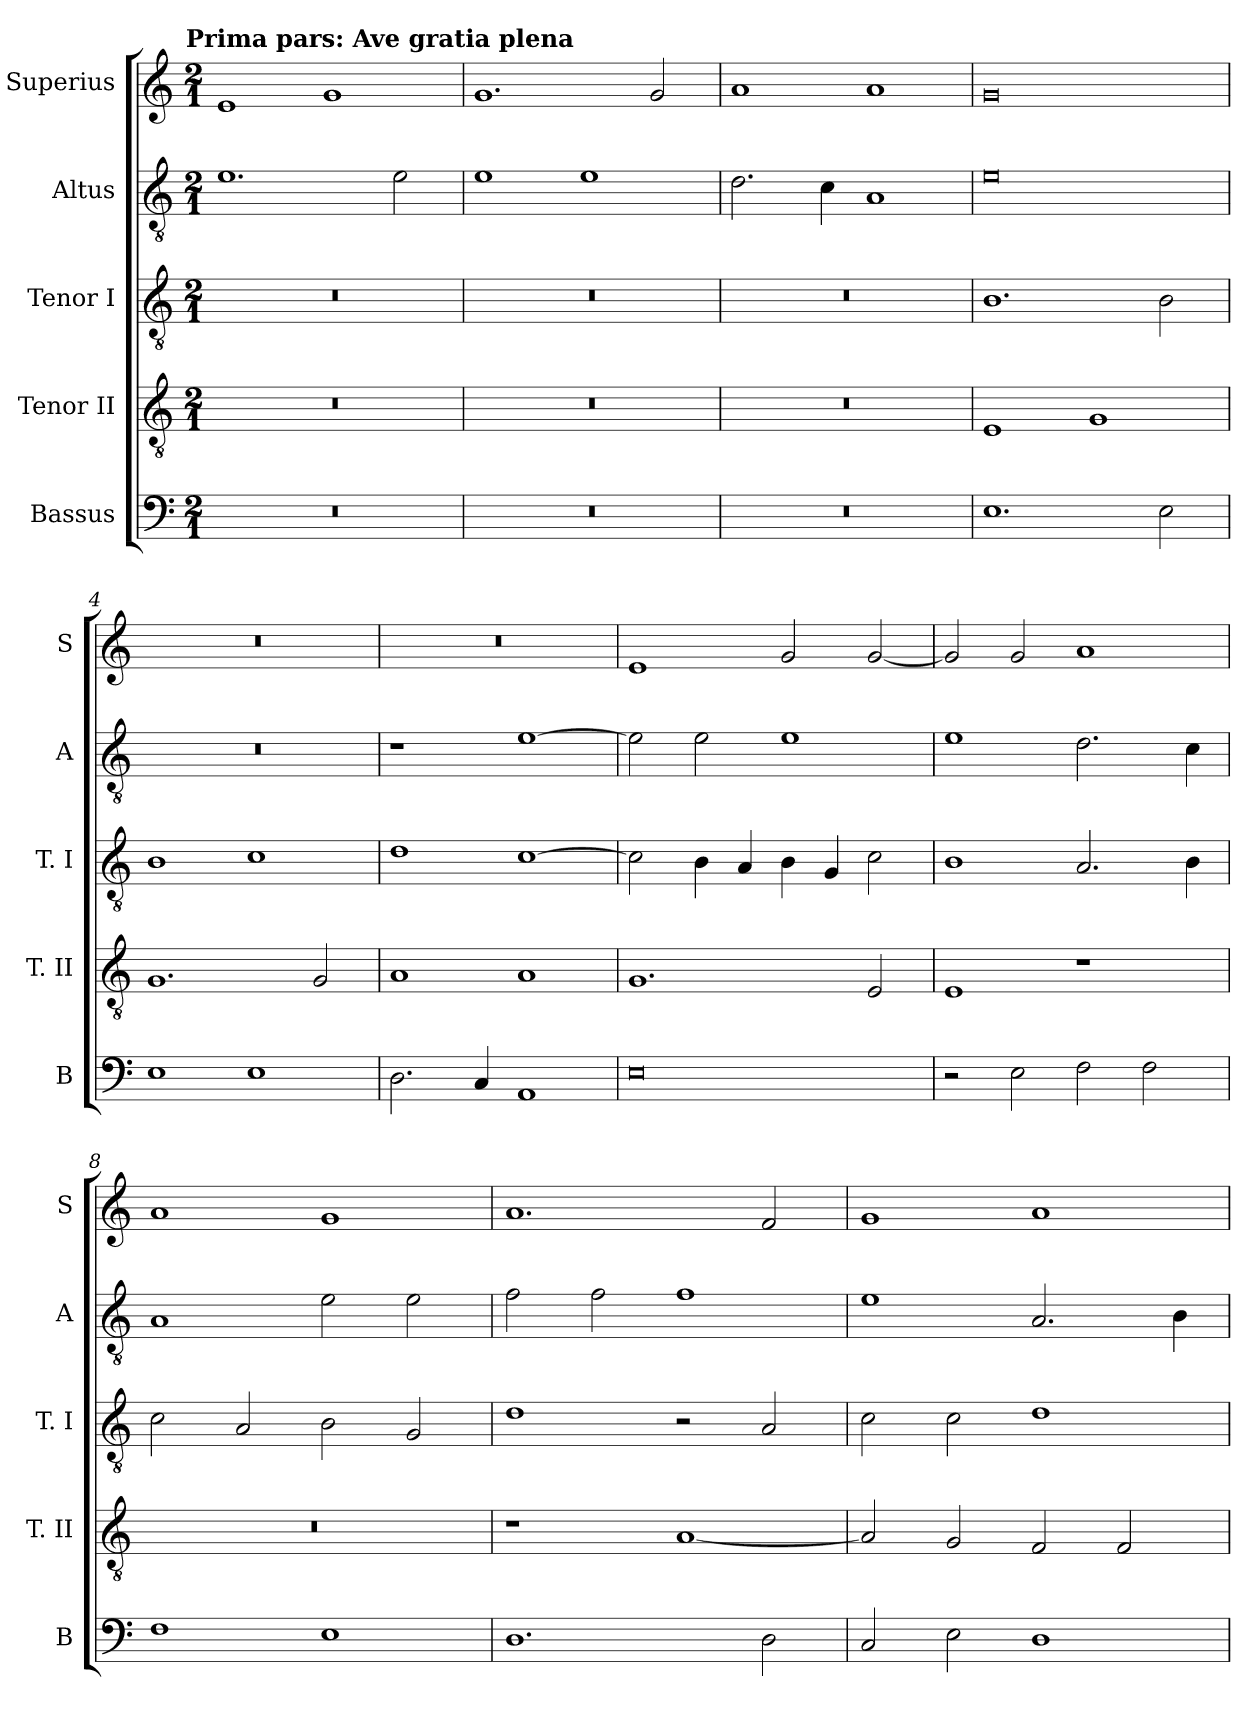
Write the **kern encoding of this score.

**kern	**kern	**kern	**kern	**kern
*part5	*part4	*part3	*part2	*part1
*staff5	*staff4	*staff3	*staff2	*staff1
*I"Bassus	*I"Tenor II	*I"Tenor I	*I"Altus	*I"Superius
*I'B	*I'T. II	*I'T. I	*I'A	*I'S
*clefF4	*clefGv2	*clefGv2	*clefGv2	*clefG2
*k[]	*k[]	*k[]	*k[]	*k[]
*C:	*C:	*C:	*C:	*C:
!!LO:TX:omd:t=Prima pars&colon; Ave gratia plena
*M2/1	*M2/1	*M2/1	*M2/1	*M2/1
=	=	=	=	=
0r	0r	0r	1.e	1e
.	.	.	.	1g
.	.	.	2e	.
=1	=1	=1	=1	=1
0r	0r	0r	1e	1.g
.	.	.	1e	.
.	.	.	.	2g
=2	=2	=2	=2	=2
0r	0r	0r	2.d	1a
.	.	.	4c	.
.	.	.	1A	1a
=3	=3	=3	=3	=3
1.E	1E	1.B	0e	0g
.	1G	.	.	.
2E	.	2B	.	.
=4	=4	=4	=4	=4
1E	1.G	1B	0r	0r
1E	.	1c	.	.
.	2G	.	.	.
=5	=5	=5	=5	=5
2.D	1A	1d	1r	0r
4C	.	.	.	.
1AA	1A	[1c	[1e	.
=6	=6	=6	=6	=6
0E	1.G	2c]	2e]	1e
.	.	4B	2e	.
.	.	4A	.	.
.	.	4B	1e	2g
.	.	4G	.	.
.	2E	2c	.	[2g
=7	=7	=7	=7	=7
2r	1E	1B	1e	2g]
2E	.	.	.	2g
2F	1r	2.A	2.d	1a
2F	.	.	.	.
.	.	4B	4c	.
=8	=8	=8	=8	=8
1F	0r	2c	1A	1a
.	.	2A	.	.
1E	.	2B	2e	1g
.	.	2G	2e	.
=9	=9	=9	=9	=9
1.D	1r	1d	2f	1.a
.	.	.	2f	.
.	[1A	2r	1f	.
2D	.	2A	.	2f
=10	=10	=10	=10	=10
2C	2A]	2c	1e	1g
2E	2G	2c	.	.
1D	2F	1d	2.A	1a
.	2F	.	.	.
.	.	.	4B	.
=	=	=	=	=
*-	*-	*-	*-	*-
